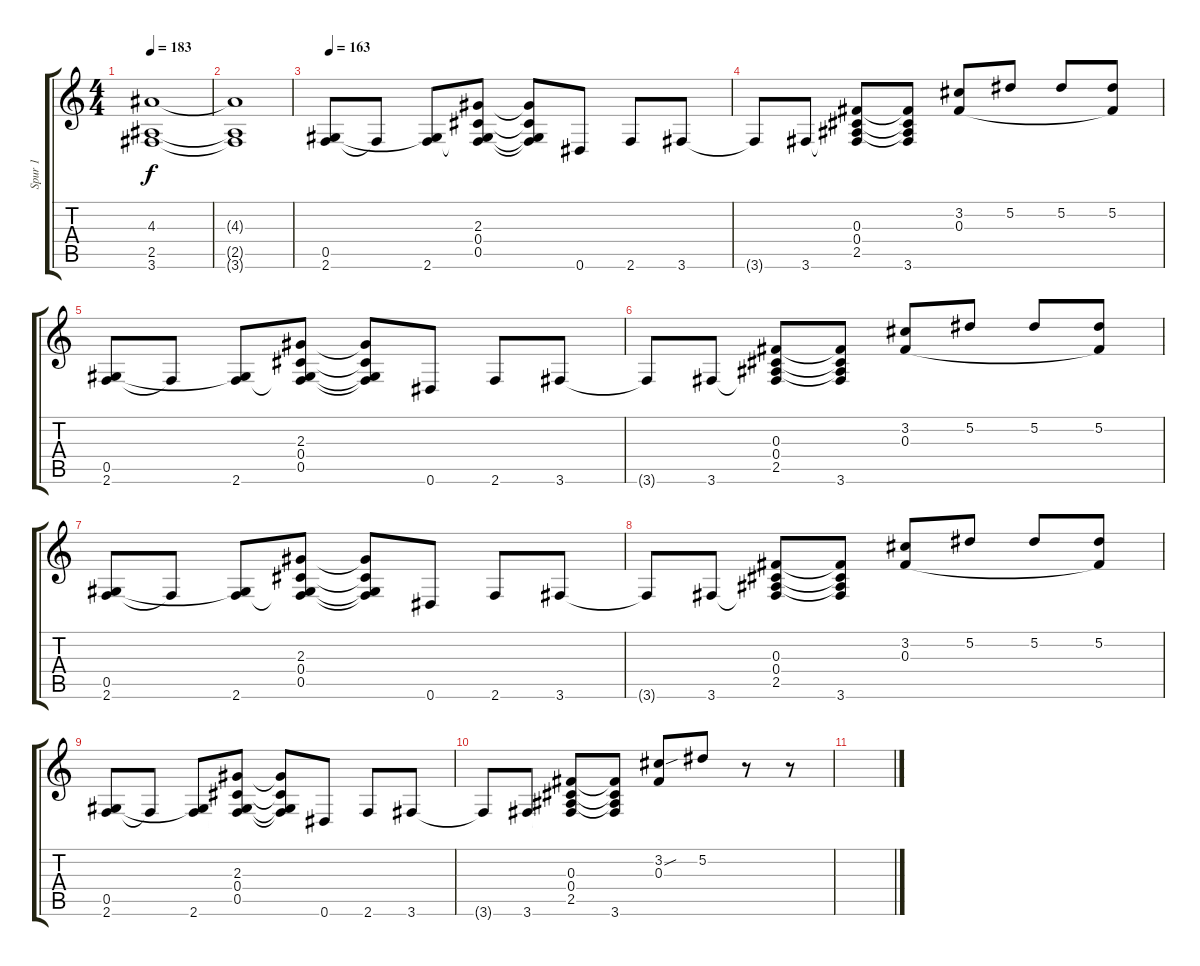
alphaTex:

\track ("Spur 1" "Spur 1") {instrument overdrivenguitar}
\staff {score tabs}
\tuning (Eb4 Bb3 Gb3 Db3 Ab2 Eb2) {hide}
\ts (4 4)
\tempo 183
\clef g2
\ks c
(4.3 2.5 3.6).1{dy f} |
(4.3{t} 2.5{t} 3.6{t}).1 |
\section ("" "")
\tempo 163
(0.5 2.6).8{instrument overdrivenguitar} 2.6{t}.8 (0.5{t} 2.6).8 (2.3 0.4 0.5 2.6{t}).8 (2.3{t} 0.4{t} 0.5{t} 2.6{t}).8 0.6.8 2.6.8 3.6.8 |
3.6{t}.8 3.6.8 (0.3 0.4 2.5 3.6{t}).8 (0.3{t} 0.4{t} 2.5{t} 3.6).8 (3.2 0.3).8 5.2.8 5.2.8 (5.2 0.3{t}).8 |
(0.5 2.6).8{instrument overdrivenguitar} 2.6{t}.8 (0.5{t} 2.6).8 (2.3 0.4 0.5 2.6{t}).8 (2.3{t} 0.4{t} 0.5{t} 2.6{t}).8 0.6.8 2.6.8 3.6.8 |
3.6{t}.8 3.6.8 (0.3 0.4 2.5 3.6{t}).8 (0.3{t} 0.4{t} 2.5{t} 3.6).8 (3.2 0.3).8 5.2.8 5.2.8 (5.2 0.3{t}).8 |
(0.5 2.6).8{instrument overdrivenguitar} 2.6{t}.8 (0.5{t} 2.6).8 (2.3 0.4 0.5 2.6{t}).8 (2.3{t} 0.4{t} 0.5{t} 2.6{t}).8 0.6.8 2.6.8 3.6.8 |
3.6{t}.8 3.6.8 (0.3 0.4 2.5 3.6{t}).8 (0.3{t} 0.4{t} 2.5{t} 3.6).8 (3.2 0.3).8 5.2.8 5.2.8 (5.2 0.3{t}).8 |
(0.5 2.6).8{instrument overdrivenguitar} 2.6{t}.8 (0.5{t} 2.6).8 (2.3 0.4 0.5 2.6{t}).8 (2.3{t} 0.4{t} 0.5{t} 2.6{t}).8 0.6.8 2.6.8 3.6.8 |
3.6{t}.8 3.6.8 (0.3 0.4 2.5 3.6{t}).8 (0.3{t} 0.4{t} 2.5{t} 3.6).8 (3.2{sou} 0.3).8 5.2.8 r.8 r.8 |
\section ("" "")
